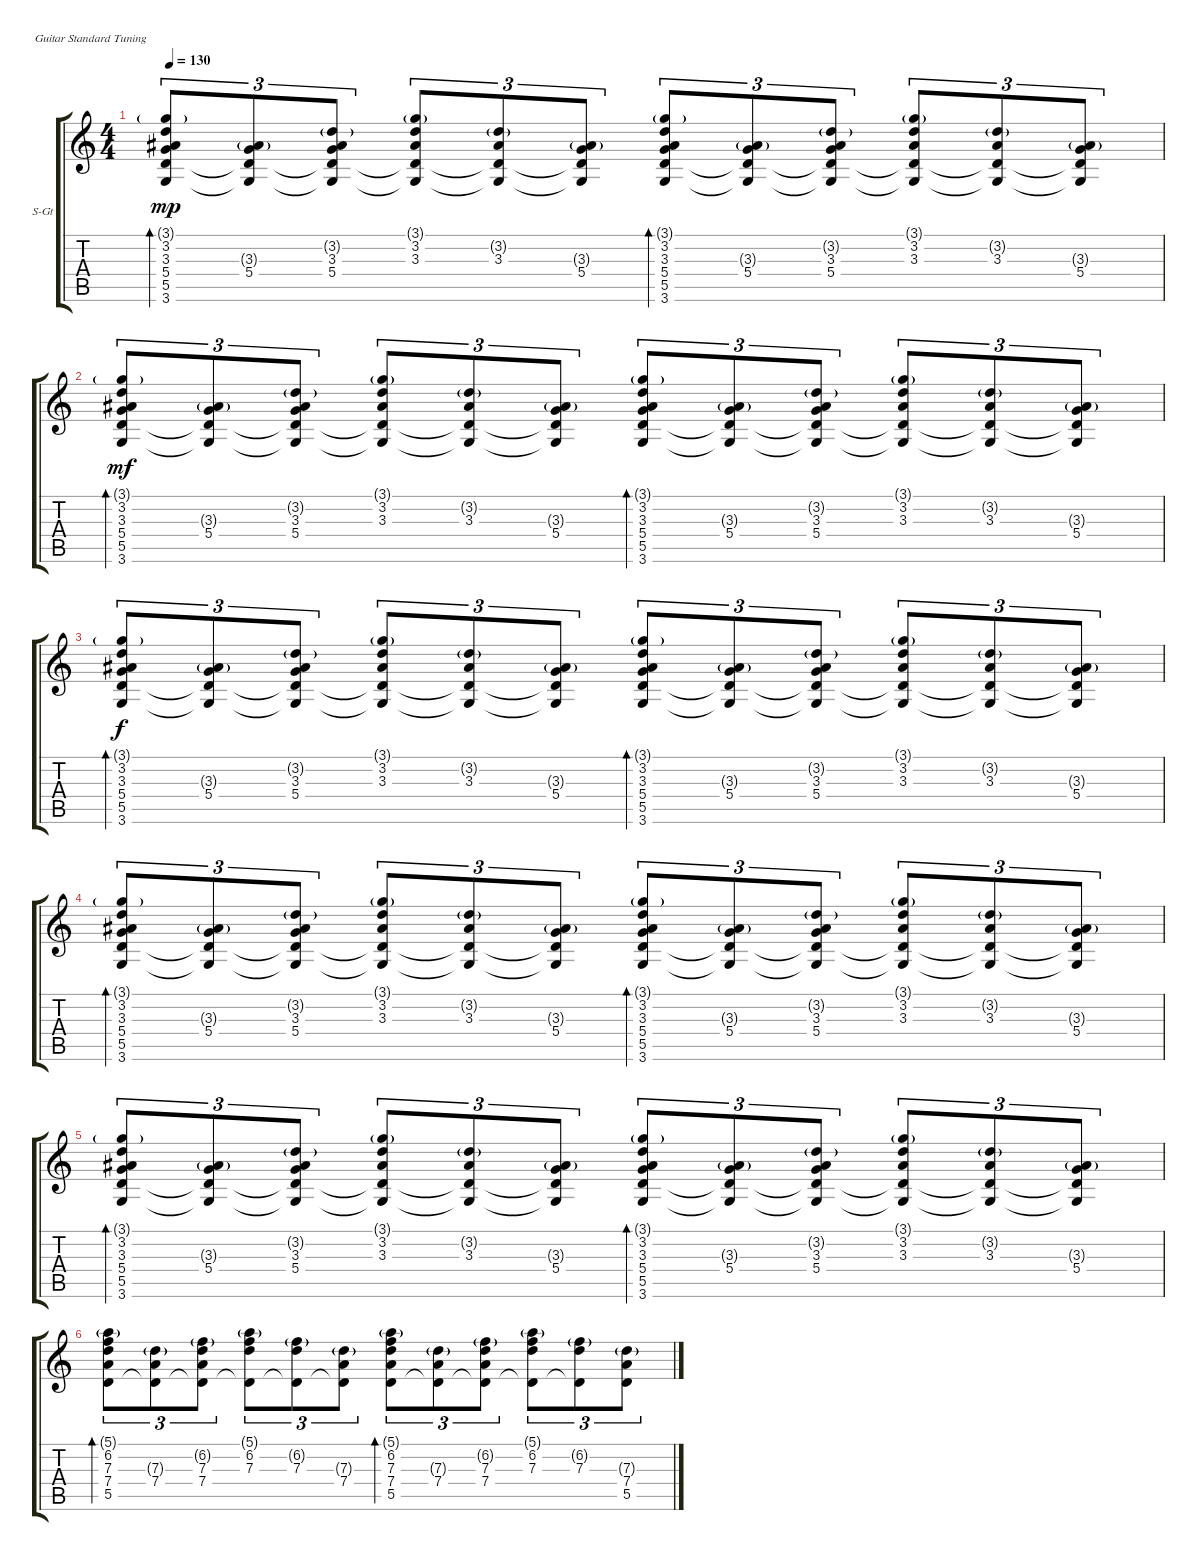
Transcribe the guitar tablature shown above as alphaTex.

\defaultSystemsLayout 4
\bracketExtendMode groupsimilarinstruments
\firstSystemTrackNameOrientation horizontal
\otherSystemsTrackNameOrientation horizontal
\track ("Steel Guitar" "S-Gt") {instrument acousticguitarsteel}
\staff {score tabs}
\tuning (E4 B3 G3 D3 A2 E2)
\ts (4 4)
\tempo 130
\clef g2
\ks c
(3.6 5.5 5.4 3.3 3.2 3.1{g}).8{tu (3 2) bd 37 dy mp instrument acousticguitarsteel} (5.4 3.3{g} 3.6{t} 5.5{t}).8{tu (3 2)} (5.4 3.3 3.2{g} 3.6{t} 5.5{t}).8{tu (3 2)} (3.1{g} 3.2 3.3 3.6{t} 5.5{t}).8{tu (3 2)} (3.2{g} 3.3 3.6{t} 5.5{t}).8{tu (3 2)} (3.3{g} 5.4 3.6{t} 5.5{t}).8{tu (3 2)} (3.6 5.5 5.4 3.3 3.2 3.1{g}).8{tu (3 2) bd 36} (5.4 3.3{g} 3.6{t} 5.5{t}).8{tu (3 2)} (5.4 3.3 3.2{g} 3.6{t} 5.5{t}).8{tu (3 2)} (3.1{g} 3.2 3.3 3.6{t} 5.5{t}).8{tu (3 2)} (3.2{g} 3.3 3.6{t} 5.5{t}).8{tu (3 2)} (3.3{g} 5.4 3.6{t} 5.5{t}).8{tu (3 2)} |
(3.6 5.5 5.4 3.3 3.2 3.1{g}).8{tu (3 2) bd 37 dy mf} (5.4 3.3{g} 3.6{t} 5.5{t}).8{tu (3 2)} (5.4 3.3 3.2{g} 3.6{t} 5.5{t}).8{tu (3 2)} (3.1{g} 3.2 3.3 3.6{t} 5.5{t}).8{tu (3 2)} (3.2{g} 3.3 3.6{t} 5.5{t}).8{tu (3 2)} (3.3{g} 5.4 3.6{t} 5.5{t}).8{tu (3 2)} (3.6 5.5 5.4 3.3 3.2 3.1{g}).8{tu (3 2) bd 36} (5.4 3.3{g} 3.6{t} 5.5{t}).8{tu (3 2)} (5.4 3.3 3.2{g} 3.6{t} 5.5{t}).8{tu (3 2)} (3.1{g} 3.2 3.3 3.6{t} 5.5{t}).8{tu (3 2)} (3.2{g} 3.3 3.6{t} 5.5{t}).8{tu (3 2)} (3.3{g} 5.4 3.6{t} 5.5{t}).8{tu (3 2)} |
(3.6 5.5 5.4 3.3 3.2 3.1{g}).8{tu (3 2) bd 37 dy f} (5.4 3.3{g} 3.6{t} 5.5{t}).8{tu (3 2)} (5.4 3.3 3.2{g} 3.6{t} 5.5{t}).8{tu (3 2)} (3.1{g} 3.2 3.3 3.6{t} 5.5{t}).8{tu (3 2)} (3.2{g} 3.3 3.6{t} 5.5{t}).8{tu (3 2)} (3.3{g} 5.4 3.6{t} 5.5{t}).8{tu (3 2)} (3.6 5.5 5.4 3.3 3.2 3.1{g}).8{tu (3 2) bd 36} (5.4 3.3{g} 3.6{t} 5.5{t}).8{tu (3 2)} (5.4 3.3 3.2{g} 3.6{t} 5.5{t}).8{tu (3 2)} (3.1{g} 3.2 3.3 3.6{t} 5.5{t}).8{tu (3 2)} (3.2{g} 3.3 3.6{t} 5.5{t}).8{tu (3 2)} (3.3{g} 5.4 3.6{t} 5.5{t}).8{tu (3 2)} |
(3.6 5.5 5.4 3.3 3.2 3.1{g}).8{tu (3 2) bd 37} (5.4 3.3{g} 3.6{t} 5.5{t}).8{tu (3 2)} (5.4 3.3 3.2{g} 3.6{t} 5.5{t}).8{tu (3 2)} (3.1{g} 3.2 3.3 3.6{t} 5.5{t}).8{tu (3 2)} (3.2{g} 3.3 3.6{t} 5.5{t}).8{tu (3 2)} (3.3{g} 5.4 3.6{t} 5.5{t}).8{tu (3 2)} (3.6 5.5 5.4 3.3 3.2 3.1{g}).8{tu (3 2) bd 36} (5.4 3.3{g} 3.6{t} 5.5{t}).8{tu (3 2)} (5.4 3.3 3.2{g} 3.6{t} 5.5{t}).8{tu (3 2)} (3.1{g} 3.2 3.3 3.6{t} 5.5{t}).8{tu (3 2)} (3.2{g} 3.3 3.6{t} 5.5{t}).8{tu (3 2)} (3.3{g} 5.4 3.6{t} 5.5{t}).8{tu (3 2)} |
(3.6 5.5 5.4 3.3 3.2 3.1{g}).8{tu (3 2) bd 37} (5.4 3.3{g} 3.6{t} 5.5{t}).8{tu (3 2)} (5.4 3.3 3.2{g} 3.6{t} 5.5{t}).8{tu (3 2)} (3.1{g} 3.2 3.3 3.6{t} 5.5{t}).8{tu (3 2)} (3.2{g} 3.3 3.6{t} 5.5{t}).8{tu (3 2)} (3.3{g} 5.4 3.6{t} 5.5{t}).8{tu (3 2)} (3.6 5.5 5.4 3.3 3.2 3.1{g}).8{tu (3 2) bd 36} (5.4 3.3{g} 3.6{t} 5.5{t}).8{tu (3 2)} (5.4 3.3 3.2{g} 3.6{t} 5.5{t}).8{tu (3 2)} (3.1{g} 3.2 3.3 3.6{t} 5.5{t}).8{tu (3 2)} (3.2{g} 3.3 3.6{t} 5.5{t}).8{tu (3 2)} (3.3{g} 5.4 3.6{t} 5.5{t}).8{tu (3 2)} |
(5.5 7.4 7.3 6.2 5.1{g}).8{tu (3 2) bd 37} (7.4 7.3{g} 5.5{t}).8{tu (3 2)} (7.4 7.3 6.2{g} 5.5{t}).8{tu (3 2)} (5.1{g} 6.2 7.3 5.5{t}).8{tu (3 2)} (6.2{g} 7.3 5.5{t}).8{tu (3 2)} (7.3{g} 7.4 5.5{t}).8{tu (3 2)} (5.5 7.4 7.3 6.2 5.1{g}).8{tu (3 2) bd 37} (7.4 7.3{g} 5.5{t}).8{tu (3 2)} (7.4 7.3 6.2{g} 5.5{t}).8{tu (3 2)} (5.1{g} 6.2 7.3 5.5{t}).8{tu (3 2)} (6.2{g} 7.3 5.5{t}).8{tu (3 2)} (7.3{g} 7.4 5.5).8{tu (3 2)}
